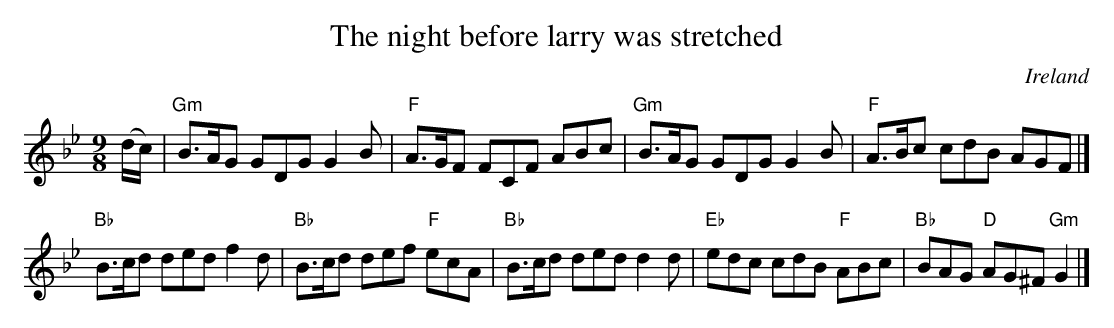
X:1
T:The night before larry was stretched
O:Ireland
M:9/8
L:1/8
K:Bb
(d/c/)|\
"Gm"B>AG GDG G2 B|"F"A>GF FCF ABc|\
"Gm"B>AG GDG G2 B|"F"A>Bc cdB AGF|]
"Bb"B>cd ded f2 d|"Bb"B>cd def "F"ecA|\
"Bb"B>cd ded d2 d|"Eb"edc cdB "F"ABc|"Bb"BAG "D"AG^F "Gm"G2|]
